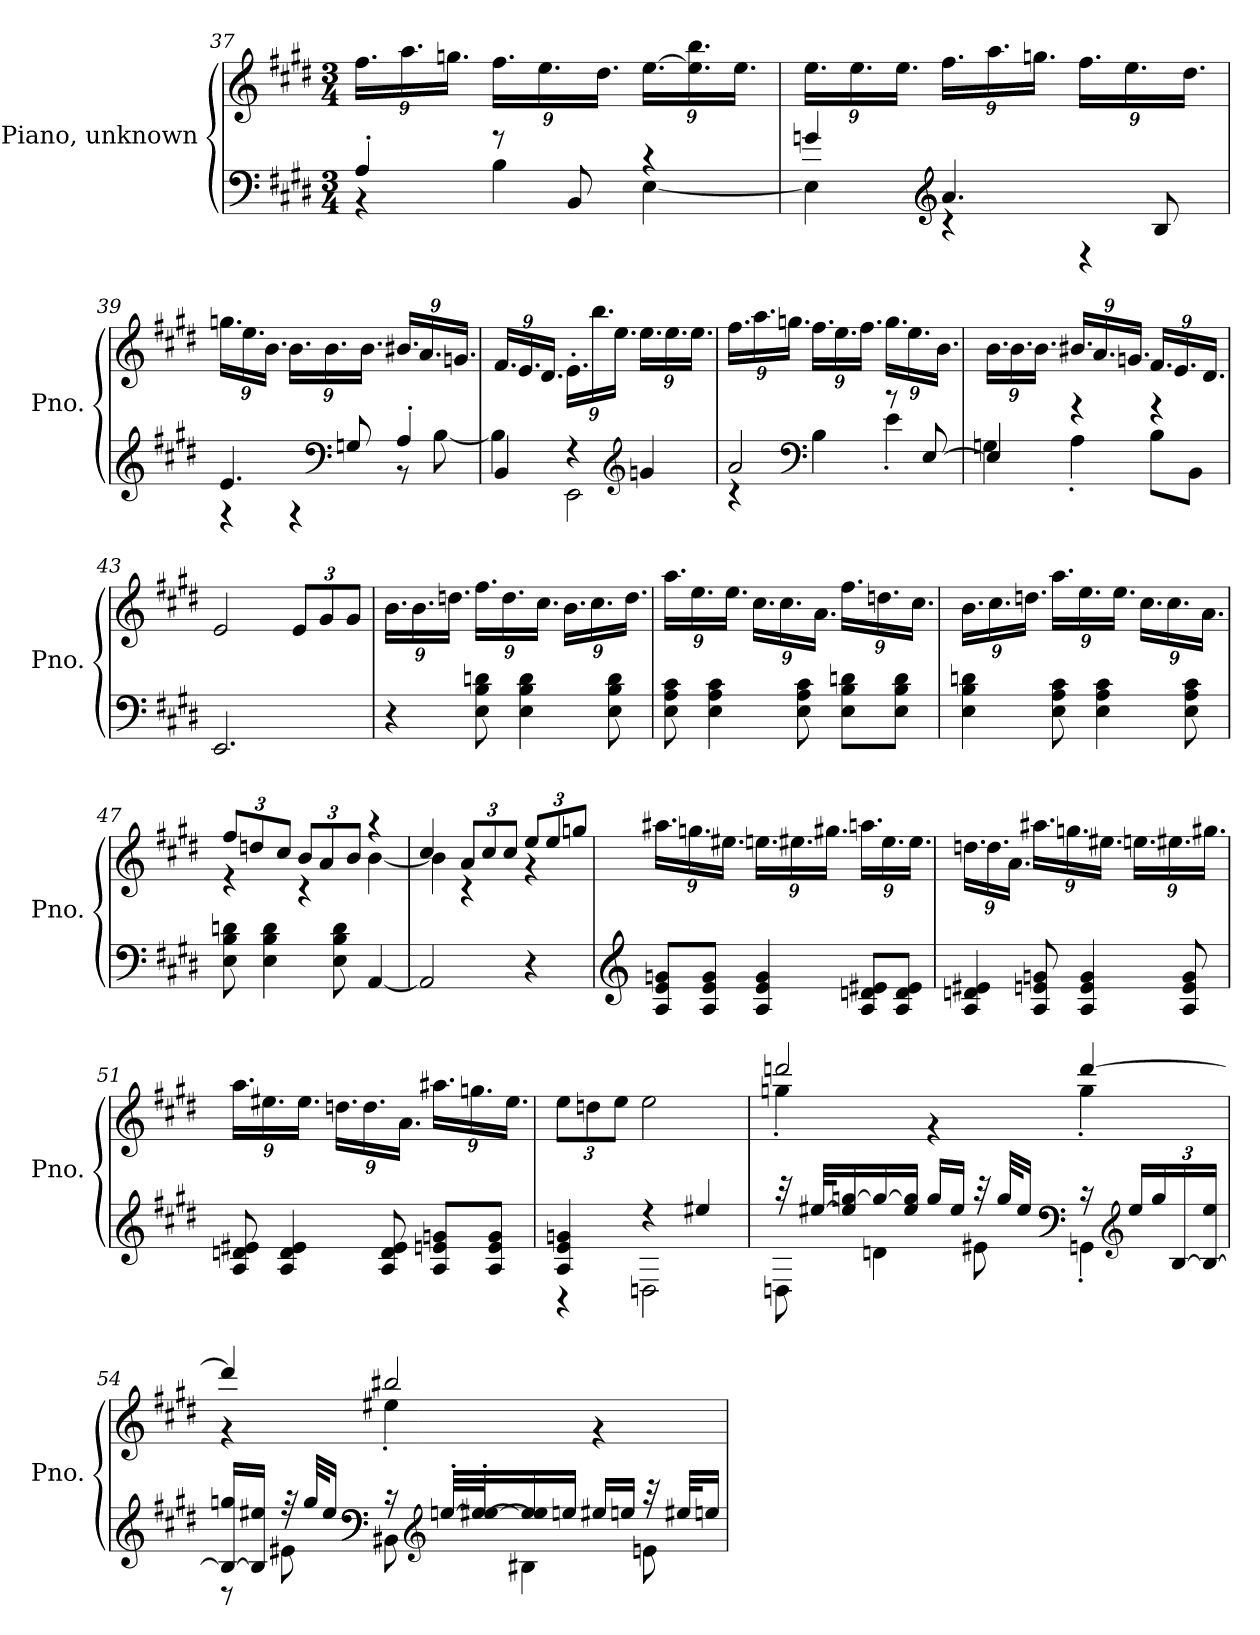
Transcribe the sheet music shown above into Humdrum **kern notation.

**kern	**kern
*part1	*part1
*staff2	*staff1
*I"Piano, unknown	*
*I'Pno.	*
*clefF4	*clefG2
*k[f#c#g#d#]	*k[f#c#g#d#]
*M3/4	*M3/4
=37	=37
*^	*
*	*	*Xbrackettup
4A'/	4r	18.ff#\LL
.	.	18.aa\
.	.	18.ggn\JJ
8r	4B\	18.ff#\LL
.	.	18.ee\
8BB/	.	.
.	.	18.dd#\JJ
4r	[4E\	[18.ee\LL
.	.	18.ee\] 18.bb\
.	.	18.ee\JJ
=38	=38	=38
4gn/	4E\]	18.ee\LL
.	.	18.ee\
.	.	18.ee\JJ
*clefG2	*	*
4.a/	4r	18.ff#\LL
.	.	18.aa\
.	.	18.ggn\JJ
.	4r	18.ff#\LL
.	.	18.ee\
8B/	.	.
.	.	18.dd#\JJ
!!LO:LB:g=z
=39	=39	=39
4.e/	4r	18.ggn\LL
.	.	18.ee\
.	.	18.b\JJ
.	4r	18.b\LL
.	.	18.b\
*clefF4	*	*
8Gn/	.	.
.	.	18.b\JJ
4A'/	8r	18.b#X/LL
.	.	18.a/
.	[8B\	.
.	.	18.gn/JJ
=40	=40	=40
4BB/	4B\]	18.f#/LL
.	.	18.e/
.	.	18.d#/JJ
4r	2EE\	18.e'\LL
.	.	18.bb\
.	.	18.ee\JJ
*clefG2	*	*
4gn/	.	18.ee\LL
.	.	18.ee\
.	.	18.ee\JJ
!!LO:LB:g=z
=41	=41	=41
2a/	4r	18.ff#\LL
.	.	18.aa\
.	.	18.ggn\JJ
*clefF4	*	*
.	4B\	18.ff#\LL
.	.	18.ee\
.	.	18.ff#\JJ
8r	4e'\	18.gg\LL
.	.	18.ee\
[8E/	.	.
.	.	18.b\JJ
=42	=42	=42
4E/]	4Gn\	18.b\LL
.	.	18.b\
.	.	18.b\JJ
4r	4A'\	18.b#X/LL
.	.	18.a/
.	.	18.gn/JJ
4r	8B\L	18.f#/LL
.	.	18.e/
.	8BB\J	.
.	.	18.d#/JJ
*v	*v	*
=43	=43
2.EE/	2e/
.	12e/L
.	12g#/
.	12g#/J
!!LO:LB:g=z
=44	=44
4r	18.b\LL
.	18.b\
.	18.ddn\JJ
8E\ 8B\ 8dn\	18.ff#\LL
.	18.dd\
4E\ 4B\ 4d\	.
.	18.cc#\JJ
.	18.b\LL
.	18.cc#\
8E\ 8B\ 8d\	.
.	18.dd\JJ
=45	=45
8E\ 8A\ 8c#\	18.aa\LL
.	18.ee\
4E\ 4A\ 4c#\	.
.	18.ee\JJ
.	18.cc#\LL
.	18.cc#\
8E\ 8A\ 8c#\	.
.	18.a\JJ
8E\ 8B\ 8dn\L	18.ff#\LL
.	18.ddn\
8E\ 8B\ 8d\J	.
.	18.cc#\JJ
=46	=46
4E\ 4B\ 4dn\	18.b\LL
.	18.cc#\
.	18.ddn\JJ
8E\ 8A\ 8c#\	18.aa\LL
.	18.ee\
4E\ 4A\ 4c#\	.
.	18.ee\JJ
.	18.cc#\LL
.	18.cc#\
8E\ 8A\ 8c#\	.
.	18.a\JJ
!!LO:PB:g=z
=47	=47
*	*^
8E\ 8B\ 8dn\	12ff#/L	4r
.	12ddn/	.
4E\ 4B\ 4d\	.	.
.	12cc#/J	.
.	12b/L	4r
.	12a/	.
8E\ 8B\ 8d\	.	.
.	12b/J	.
[4AA/	4r	[4b\
=48	=48	=48
2AA/]	4cc#/	4b\]
.	12a/L	4r
.	12cc#/	.
.	12cc#/J	.
4r	12ee/L	4r
.	12ee/	.
.	12ggn/J	.
*	*v	*v
=49	=49
*clefG2	*
8A/ 8e/ 8gn/L	18.aa#X\LL
.	18.ggn\
8A/ 8e/ 8g/J	.
.	18.ee#X\JJ
4A/ 4e/ 4g/	18.een\LL
.	18.ee#X\
.	18.gg#X\JJ
8A/ 8dn/ 8e#X/L	18.aan\LL
.	18.ee#\
8A/ 8d/ 8e#/J	.
.	18.ee#\JJ
!!LO:LB:g=z
=50	=50
4A/ 4dn/ 4e#X/	18.ddn\LL
.	18.dd\
.	18.a\JJ
8A/ 8en/ 8gn/	18.aa#X\LL
.	18.ggn\
4A/ 4e/ 4g/	.
.	18.ee#X\JJ
.	18.een\LL
.	18.ee#X\
8A/ 8e/ 8g/	.
.	18.gg#X\JJ
=51	=51
8A/ 8dn/ 8e#X/	18.aa\LL
.	18.ee#X\
4A/ 4d/ 4e#/	.
.	18.ee#\JJ
.	18.ddn\LL
.	18.dd\
8A/ 8d/ 8e#/	.
.	18.a\JJ
8A/ 8en/ 8gn/L	18.aa#X\LL
.	18.ggn\
8A/ 8e/ 8g/J	.
.	18.ee#\JJ
=52	=52
*^	*
4A/ 4e/ 4gn/	4r	12ee\L
.	.	12ddn\
.	.	12ee\J
4r	2Dn\	2ee\
4ee#X/	.	.
!!LO:LB:g=z
=53	=53	=53
*	*	*^
32r	8Dn\	2dddn/	4ggn'\
[32ee#X/KLL	.	.	.
16ee#/] [16ggn/	.	.	.
16gg/_	4dn\	.	.
16ee#/ 16gg/]JJ	.	.	.
16gg/LL	.	.	4r
16ee#/JJ	.	.	.
32r	8e#X\	.	.
32gg/KLL	.	.	.
16ee#/JJ	.	.	.
*clefF4	*	*	*
16r	4GGn'\	[4ddd/	4gg'\
*clefG2	*	*	*
16ee#/LL	.	.	.
*Xbrackettup	*	*	*
24gg/	.	.	.
[24B/	.	.	.
24B/_ 24ee#/JJ	.	.	.
!!LO:LB:g=z	!!
=54	=54	=54	=54
16B/_ 16ggn/LL	8r	4ddd/]	4r
16B/] 16ee#X/JJ	.	.	.
32r	8e#X\	.	.
32gg/KLL	.	.	.
16ee#/JJ	.	.	.
*clefF4	*	*	*
16r	8BB#X\	2bb#X/	4ee#X'\
*clefG2	*	*	*
[32een'/LLL	.	.	.
32ee/_' [32ee#X/'J	.	.	.
16ee/] 16ee#/]	4B#X\	.	.
16een/JJ	.	.	.
16ee#X/LL	.	.	4r
16een/JJ	.	.	.
32r	8en\	.	.
32ee#X/KLL	.	.	.
16een/JJ	.	.	.
*v	*v	*	*
*	*v	*v
=	=
*-	*-
